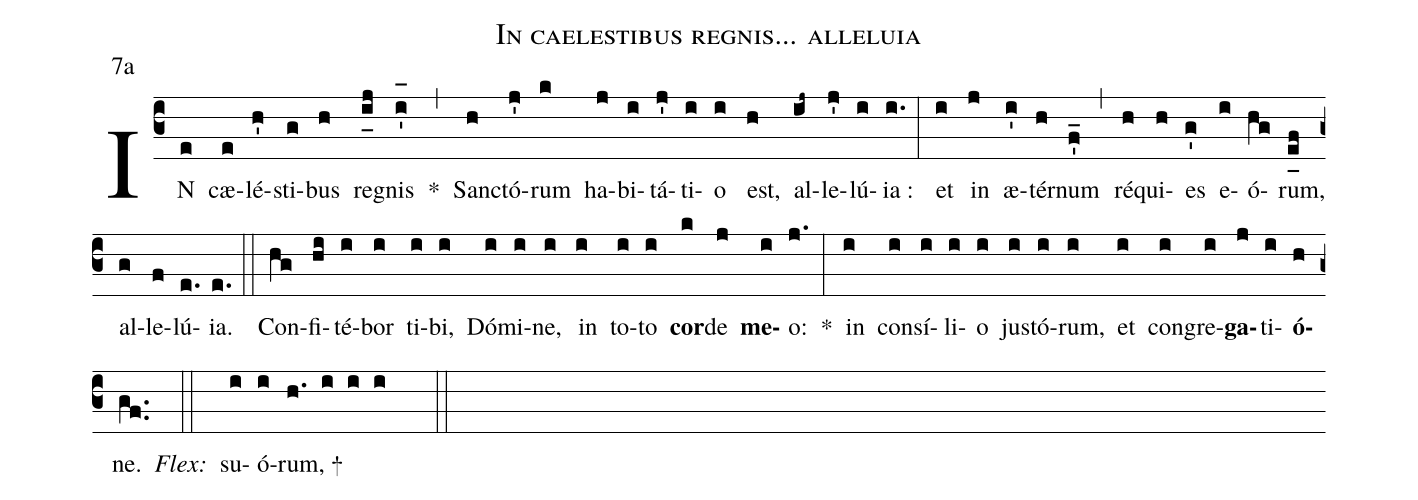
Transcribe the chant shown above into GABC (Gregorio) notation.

name:In caelestibus regnis... alleluia;
office-part:Antiphona;
mode:7;
annotation:7a;
%%
(c3) IN(e) cæ(e)lé(h')sti(g)bus(h) re(i_[uh:l]j)gnis(i'_[oh:h]) *(,) San(h)ctó(j')rum(k) ha(j)bi(i)tá(j')ti(i)o(i) est,(h) al(ij~)le(j')lú(i){ia} :(i.) (:) et(i) in(j) æ(i')tér(h)num(f'_) (,) ré(h)qui(h)es(g') e(i)ó(hg)rum,(e_[uh:l]f) al(g)le(f)lú(e.){ia}.(e.) (::)
Con(hg)fi(hi)té(i)bor(i) ti(i)bi,(i) Dó(i)mi(i)ne,(i) in(i) to(i)to(i) <b>cor</b>(k)de(j) <b>me</b>(i)o:(j.) *(:) in(i) con(i)sí(i)li(i)o(i) jus(i)tó(i)rum,(i) et(i) con(i)gre(i)<b>ga</b>(j)ti(i)<b>ó</b>(h)ne.(gf..)
<i>Flex:</i>(::)  su(i)ó(i)rum, +(h. i i i  ::)
